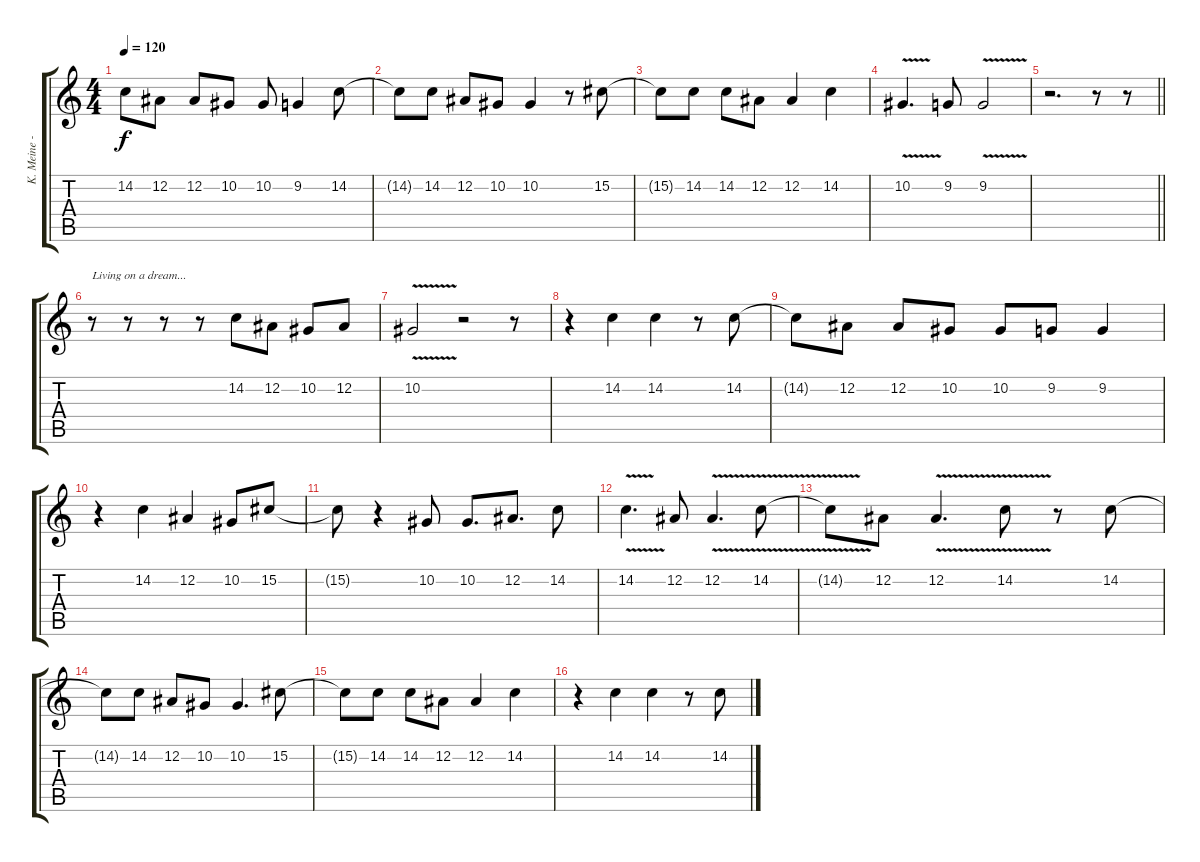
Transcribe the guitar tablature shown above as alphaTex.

\track ("K. Meine - Vocals" "K. Meine -") {instrument lead6voice}
\staff {score tabs}
\tuning (Eb4 Bb3 Gb3 Db3 Ab2 Eb2) {hide}
\ts (4 4)
\tempo 120
\clef g2
\ks c
14.2{t}.8{dy f} 12.2.8 12.2.8 10.2.8 10.2.8 9.2.4 14.2.8 |
14.2{t}.8 14.2.8 12.2.8 10.2.8 10.2.4 r.8 15.2.8 |
15.2{t}.8 14.2.8 14.2.8 12.2.8 12.2.4 14.2.4 |
10.2{v}.4{d} 9.2.8 9.2{v}.2 |
\barLineRight lightlight
r.2{d} r.8 r.8 |
r.8{txt "Living on a dream..."} r.8 r.8 r.8 14.2.8 12.2.8 10.2.8 12.2.8 |
10.2{v}.2 r.2 r.8 |
r.4 14.2.4 14.2.4 r.8 14.2.8 |
14.2{t}.8 12.2.8 12.2.8 10.2.8 10.2.8 9.2.8 9.2.4 |
r.4 14.2.4 12.2.4 10.2.8 15.2.8 |
15.2{t}.8 r.4 10.2.8 10.2.8{d} 12.2.8{d} 14.2.8 |
14.2{v}.4{d} 12.2.8 12.2{v}.4{d} 14.2{v}.8 |
14.2{t}.8 12.2.8 12.2{v}.4{d} 14.2{v}.8 r.8 14.2.8 |
14.2{t}.8 14.2.8 12.2.8 10.2.8 10.2.4{d} 15.2.8 |
15.2{t}.8 14.2.8 14.2.8 12.2.8 12.2.4 14.2.4 |
r.4 14.2.4 14.2.4 r.8 14.2.8
